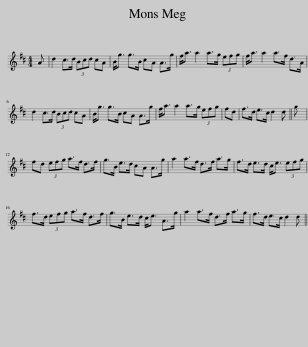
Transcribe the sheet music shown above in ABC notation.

X:1
L:1/8
M:4/4
I:linebreak $
K:D
V:1 treble
V:1
 A | d2 c>d (3Bcd cA | B<g g>B cA A>g | f<a a2 a>g (3efg | f<a a2 a>f d>A |$ %5
 d2 c>d (3Bcd cA | B<g g>B cA A>g | f<a a2 a>g (3efg | fd | f>d e>c d2 d || %10
 g |$ fd (3efg a>f d>f | g>B e>d cA A>g | a2 a>f d>f a>g | f>d e>d c<e (3efg |$ %15
 f>d (3efg a>f d>f | g>B e>d c<e A>g | a2 a>f d>f a>g | f>d e>c d2 d || %19
